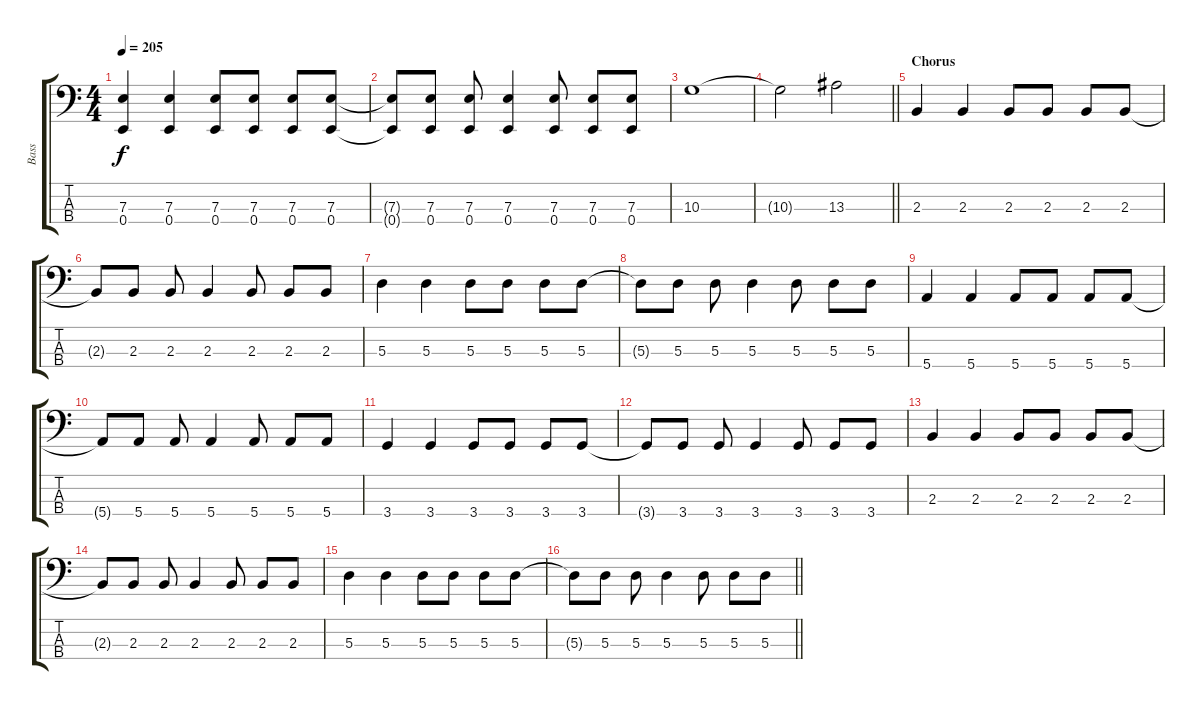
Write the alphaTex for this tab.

\track ("Bass" "Bass") {instrument electricbassfinger}
\staff {score tabs}
\tuning (G2 D2 A1 E1) {hide}
\ts (4 4)
\tempo 205
\clef f4
\ks c
(7.3 0.4).4{dy f} (7.3 0.4).4 (7.3 0.4).8 (7.3 0.4).8 (7.3 0.4).8 (7.3 0.4).8 |
(7.3{t} 0.4{t}).8 (7.3 0.4).8 (7.3 0.4).8 (7.3 0.4).4 (7.3 0.4).8 (7.3 0.4).8 (7.3 0.4).8 |
10.3.1 |
\barLineRight lightlight
10.3{t}.2 13.3.2 |
\section ("" "Chorus")
2.3.4 2.3.4 2.3.8 2.3.8 2.3.8 2.3.8 |
2.3{t}.8 2.3.8 2.3.8 2.3.4 2.3.8 2.3.8 2.3.8 |
5.3.4 5.3.4 5.3.8 5.3.8 5.3.8 5.3.8 |
5.3{t}.8 5.3.8 5.3.8 5.3.4 5.3.8 5.3.8 5.3.8 |
5.4.4 5.4.4 5.4.8 5.4.8 5.4.8 5.4.8 |
5.4{t}.8 5.4.8 5.4.8 5.4.4 5.4.8 5.4.8 5.4.8 |
3.4.4 3.4.4 3.4.8 3.4.8 3.4.8 3.4.8 |
3.4{t}.8 3.4.8 3.4.8 3.4.4 3.4.8 3.4.8 3.4.8 |
2.3.4 2.3.4 2.3.8 2.3.8 2.3.8 2.3.8 |
2.3{t}.8 2.3.8 2.3.8 2.3.4 2.3.8 2.3.8 2.3.8 |
5.3.4 5.3.4 5.3.8 5.3.8 5.3.8 5.3.8 |
\barLineRight lightlight
5.3{t}.8 5.3.8 5.3.8 5.3.4 5.3.8 5.3.8 5.3.8
